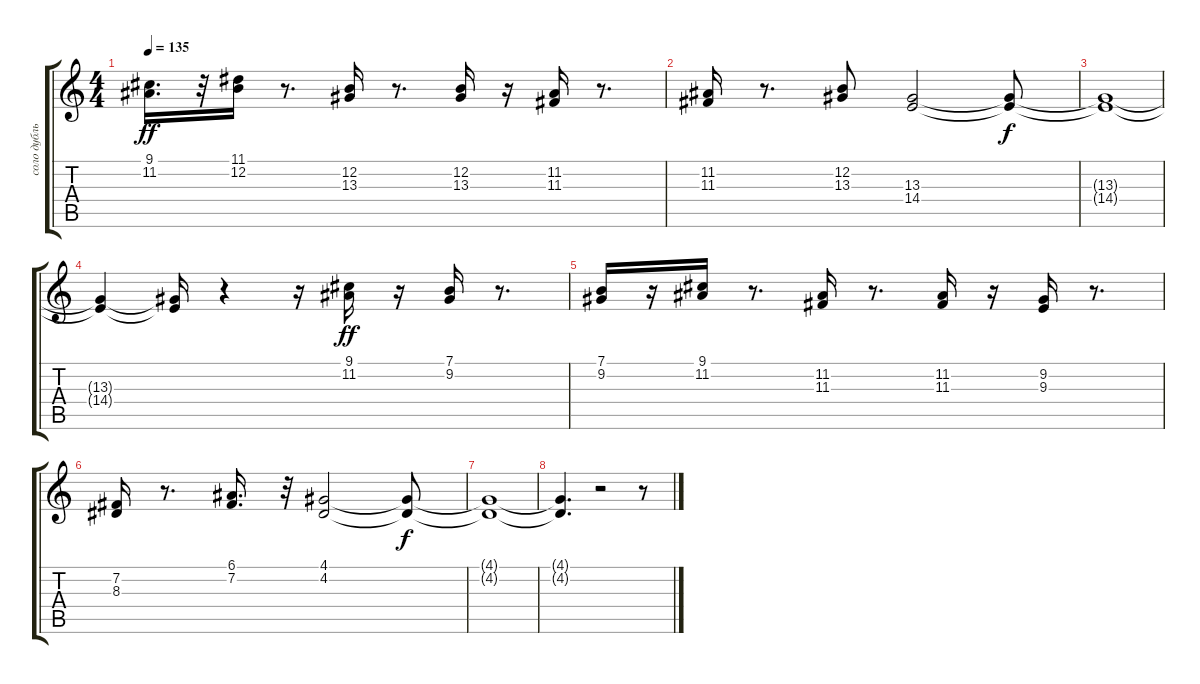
\track ("соло дубль 3" "соло дубль") {instrument electricpiano2}
\staff {score tabs}
\tuning (E4 B3 G3 D3 A2 E2) {hide}
\ts (4 4)
\tempo 135
\clef g2
\ks c
(9.1 11.2).16{d dy ff} r.32 (11.1 12.2).16 r.8{d} (12.2 13.3).16 r.8{d} (12.2 13.3).16 r.16 (11.2 11.3).16 r.8{d} |
(11.2 11.3).16 r.8{d} (12.2 13.3).8 (13.3 14.4).2 (13.3{t} 14.4{t}).8{dy f} |
(13.3{t} 14.4{t}).1 |
(13.3{t} 14.4{t}).4 (13.3{t} 14.4{t}).16 r.4 r.16 (9.1 11.2).16{dy ff} r.16 (7.1 9.2).16 r.8{d} |
(7.1 9.2).16 r.16 (9.1 11.2).16 r.8{d} (11.2 11.3).16 r.8{d} (11.2 11.3).16 r.16 (9.2 9.3).16 r.8{d} |
(7.2 8.3).16 r.8{d} (6.1 7.2).16{d} r.32 (4.1 4.2).2 (4.1{t} 4.2{t}).8{dy f} |
(4.1{t} 4.2{t}).1 |
(4.1{t} 4.2{t}).4{d} r.2 r.8
